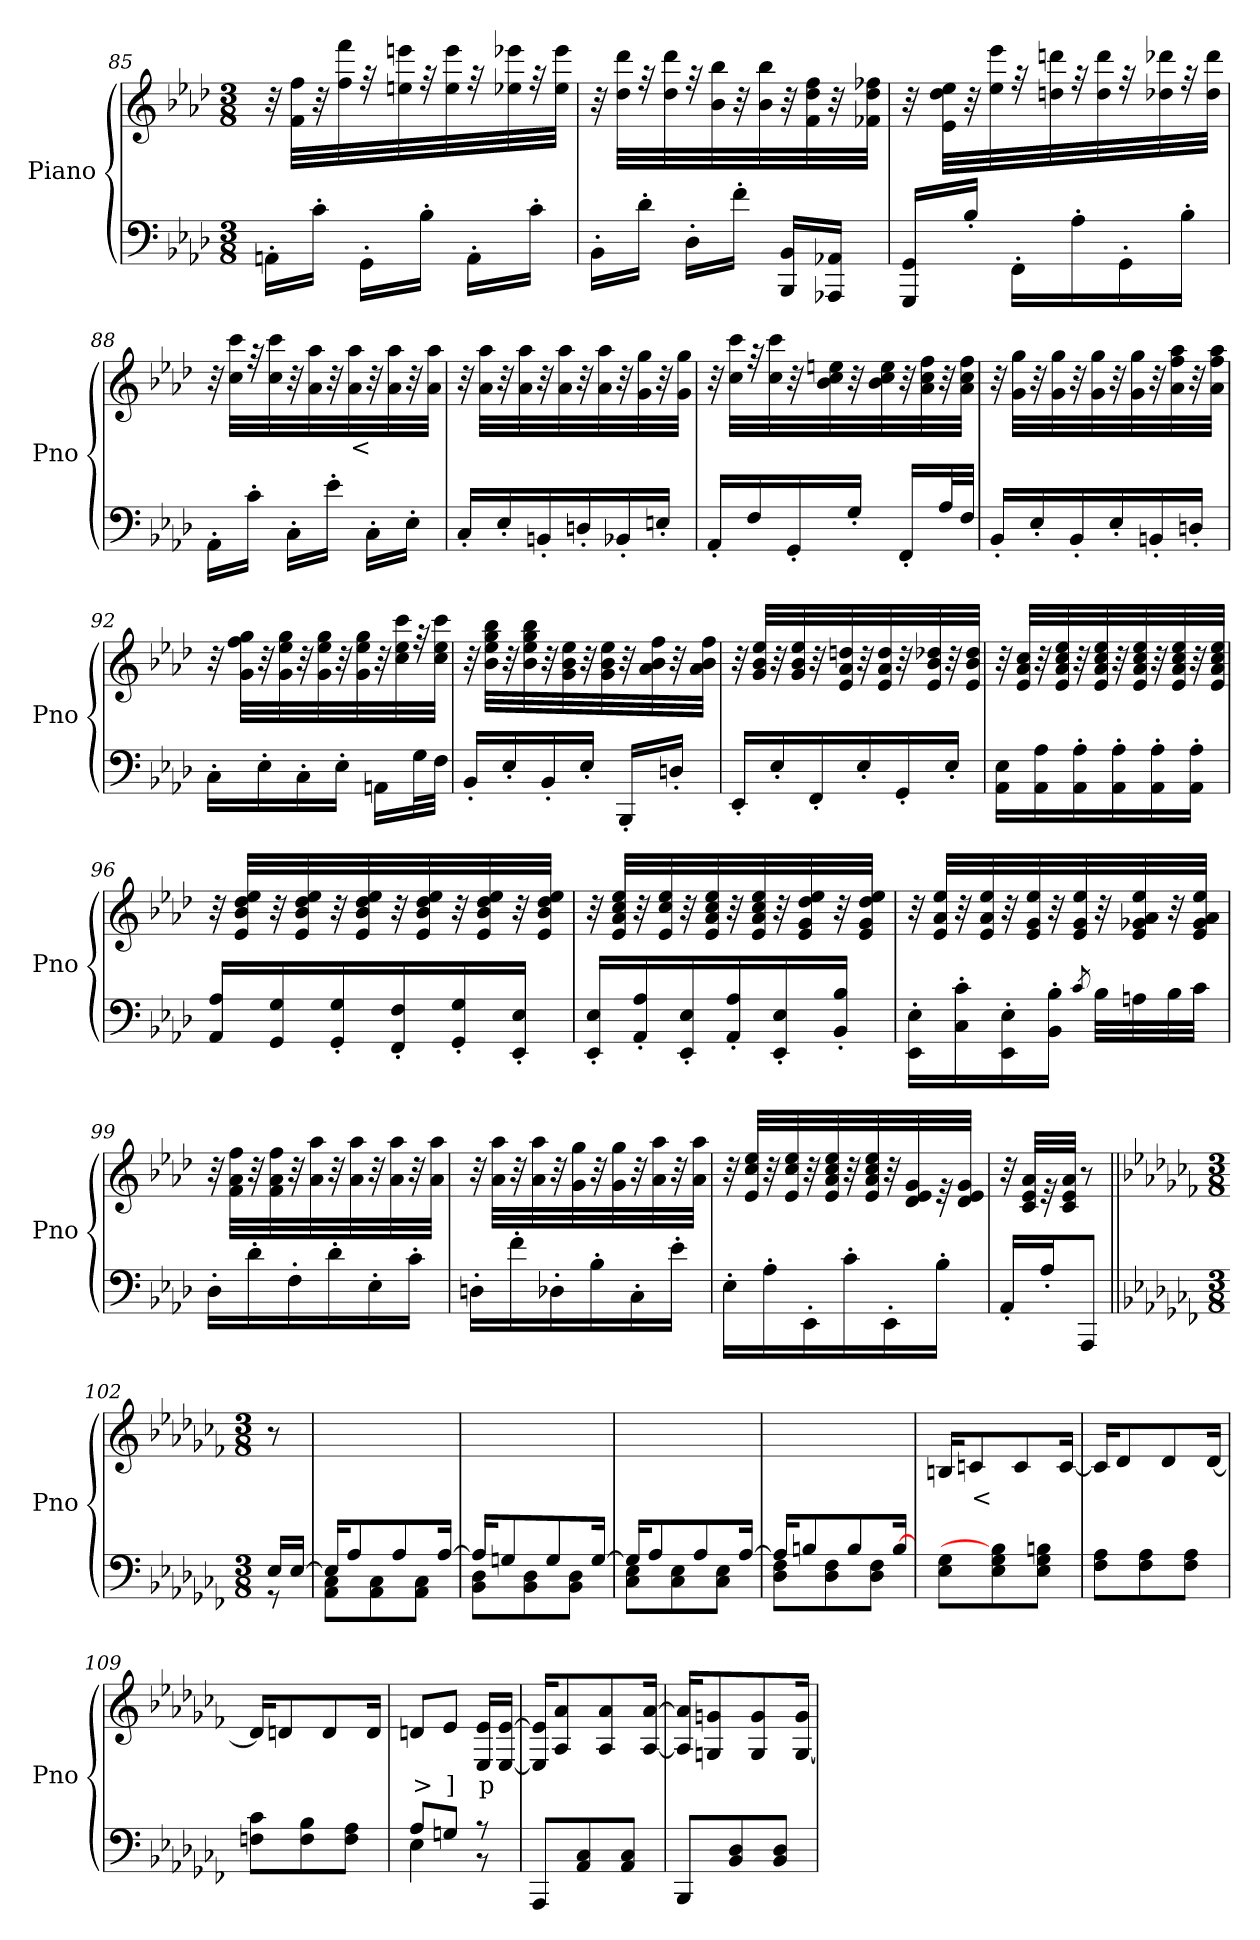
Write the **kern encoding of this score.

**kern	**kern	**text
*part2	*part1	*part1
*staff2	*staff1	*staff1
*I"Piano	*I"Piano	*
*I'Pno	*I'Pno	*
*clefF4	*clefG2	*
*k[b-e-a-d-]	*k[b-e-a-d-]	*
*A-:	*A-:	*
*M3/8	*M3/8	*
=85	=85	=85
16AAn'\LL	32r	.
.	32f\ 32ff\LLL	.
16c'\JJ	32r	.
.	32ff\ 32fff\	.
16GG'\LL	32r	.
.	32een\ 32eeen\	.
16B-'\JJ	32r	.
.	32ee\ 32eee\	.
16AA'\LL	32r	.
.	32ee-X\ 32eee-X\	.
16c'\JJ	32r	.
.	32ee-\ 32eee-\JJJ	.
=86	=86	=86
16BB-'\LL	32r	.
.	32dd-\ 32ddd-\LLL	.
16d-'\JJ	32r	.
.	32dd-\ 32ddd-\	.
16D-'\LL	32r	.
.	32b-\ 32bb-\	.
16f'\JJ	32r	.
.	32b-\ 32bb-\	.
16BBB-/ 16BB-/LL	32r	.
.	32f\ 32dd-\ 32ff\	.
16AAA-X/ 16AA-X/JJ	32r	.
.	32f-X\ 32dd-\ 32ff-X\JJJ	.
!!LO:PB:g=z
=87	=87	=87
16GGG/ 16GG/LL	32r	.
.	32e-\ 32dd-\ 32ee-\LLL	.
16B-'/JJ	32r	.
.	32ee-\ 32eee-\	.
16FF'\LL	32r	.
.	32ddn\ 32dddn\	.
16A-'\	32r	.
.	32dd\ 32ddd\	.
16GG'\	32r	.
.	32dd-X\ 32ddd-X\	.
16B-'\JJ	32r	.
.	32dd-\ 32ddd-\JJJ	.
=88	=88	=88
16AA-'\LL	32r	.
.	32cc\ 32ccc\LLL	.
16c'\JJ	32r	.
.	32cc\ 32ccc\	.
16C'\LL	32r	.
.	32a-\ 32aa-\	.
16e-'\JJ	32r	.
.	32a-\ 32aa-\	<
16C'\LL	32r	.
.	32a-\ 32aa-\	.
16E-'\JJ	32r	.
.	32a-\ 32aa-\JJJ	.
=89	=89	=89
16C'/LL	32r	.
.	32a-\ 32aa-\LLL	.
16E-'/	32r	.
.	32a-\ 32aa-\	.
16BBn'/	32r	.
.	32a-\ 32aa-\	.
16Dn'/	32r	.
.	32a-\ 32aa-\	.
16BB-X'/	32r	.
.	32g\ 32gg\	.
16En'/JJ	32r	.
.	32g\ 32gg\JJJ	.
!!LO:LB:g=z
=90	=90	=90
16AA-'/LL	32r	.
.	32cc\ 32ccc\LLL	.
16F/	32r	.
.	32cc\ 32ccc\	.
16GG'/	32r	.
.	32b-\ 32cc\ 32een\	.
16G'/JJ	32r	.
.	32b-\ 32cc\ 32ee\	.
16FF'/LL	32r	.
.	32a-\ 32cc\ 32ff\	.
32A-/L	32r	.
32F/JJJ	32a-\ 32cc\ 32ff\JJJ	.
=91	=91	=91
16BB-'/LL	32r	.
.	32g\ 32gg\LLL	.
16E-'/	32r	.
.	32g\ 32gg\	.
16BB-'/	32r	.
.	32g\ 32gg\	.
16E-'/	32r	.
.	32g\ 32gg\	.
16BBn'/	32r	.
.	32a-\ 32ff\ 32aa-\	.
16Dn'/JJ	32r	.
.	32a-\ 32ff\ 32aa-\JJJ	.
=92	=92	=92
16C'\LL	32r	.
.	32g\ 32ff\ 32gg\LLL	.
16E-'\	32r	.
.	32g\ 32ee-\ 32gg\	.
16C'\	32r	.
.	32g\ 32ee-\ 32gg\	.
16E-'\JJ	32r	.
.	32g\ 32ee-\ 32gg\	.
16AAn\LL	32r	.
.	32cc\ 32ee-\ 32ccc\	.
32G\L	32r	.
32F\JJJ	32cc\ 32ee-\ 32ccc\JJJ	.
=93	=93	=93
16BB-'/LL	32r	.
.	32b-\ 32ee-\ 32gg\ 32bb-\LLL	.
16E-'/	32r	.
.	32b-\ 32ee-\ 32gg\ 32bb-\	.
16BB-'/	32r	.
.	32g\ 32b-\ 32ee-\	.
16E-'/JJ	32r	.
.	32g\ 32b-\ 32ee-\	.
16BBB-'/LL	32r	.
.	32a-\ 32b-\ 32ff\	.
16Dn'/JJ	32r	.
.	32a-\ 32b-\ 32ff\JJJ	.
!!LO:LB:g=z
=94	=94	=94
16EE-'/LL	32r	.
.	32g/ 32b-/ 32ee-/LLL	.
16E-'/	32r	.
.	32g/ 32b-/ 32ee-/	.
16FF'/	32r	.
.	32e-/ 32a-/ 32ddn/	.
16E-'/	32r	.
.	32e-/ 32a-/ 32dd/	.
16GG'/	32r	.
.	32e-/ 32b-/ 32dd-X/	.
16E-'/JJ	32r	.
.	32e-/ 32b-/ 32dd-/JJJ	.
=95	=95	=95
16AA-\ 16E-\LL	32r	.
.	32e-/ 32a-/ 32cc/LLL	.
16AA-\ 16A-\	32r	.
.	32e-/ 32a-/ 32cc/ 32ee-/	.
16AA-\' 16A-\'	32r	.
.	32e-/ 32a-/ 32cc/ 32ee-/	.
16AA-\' 16A-\'	32r	.
.	32e-/ 32a-/ 32cc/ 32ee-/	.
16AA-\' 16A-\'	32r	.
.	32e-/ 32a-/ 32cc/ 32ee-/	.
16AA-\' 16A-\'JJ	32r	.
.	32e-/ 32a-/ 32cc/ 32ee-/JJJ	.
=96	=96	=96
16AA-/ 16A-/LL	32r	.
.	32e-/ 32b-/ 32dd-/ 32ee-/LLL	.
16GG/ 16G/	32r	.
.	32e-/ 32b-/ 32dd-/ 32ee-/	.
16GG/' 16G/'	32r	.
.	32e-/ 32b-/ 32dd-/ 32ee-/	.
16FF/' 16F/'	32r	.
.	32e-/ 32b-/ 32dd-/ 32ee-/	.
16GG/' 16G/'	32r	.
.	32e-/ 32b-/ 32dd-/ 32ee-/	.
16EE-/' 16E-/'JJ	32r	.
.	32e-/ 32b-/ 32dd-/ 32ee-/JJJ	.
!!LO:LB:g=z
=97	=97	=97
16EE-/' 16E-/'LL	32r	.
.	32e-/ 32a-/ 32cc/ 32ee-/LLL	.
16AA-/' 16A-/'	32r	.
.	32e-/ 32cc/ 32ee-/	.
16EE-/' 16E-/'	32r	.
.	32e-/ 32a-/ 32cc/ 32ee-/	.
16AA-/' 16A-/'	32r	.
.	32e-/ 32a-/ 32cc/ 32ee-/	.
16EE-/' 16E-/'	32r	.
.	32e-/ 32g/ 32dd-/ 32ee-/	.
16BB-/' 16B-/'JJ	32r	.
.	32e-/ 32g/ 32dd-/ 32ee-/JJJ	.
=98	=98	=98
16EE-\' 16E-\'LL	32r	.
.	32e-/ 32a-/ 32ee-/LLL	.
16C\' 16c\'	32r	.
.	32e-/ 32a-/ 32ee-/	.
16EE-\' 16E-\'	32r	.
.	32e-/ 32g/ 32ee-/	.
16BB-\' 16B-\'JJ	32r	.
.	32e-/ 32g/ 32ee-/	.
8qc/	.	.
32B-\LLL	32r	.
32An\	32e-/ 32g-X/ 32a-/ 32ee-/	.
32B-\	32r	.
32c\JJJ	32e-/ 32g-/ 32a-/ 32ee-/JJJ	.
=99	=99	=99
16D-'\LL	32r	.
.	32f\ 32a-\ 32ff\LLL	.
16d-'\	32r	.
.	32f\ 32a-\ 32ff\	.
16F'\	32r	.
.	32a-\ 32aa-\	.
16d-'\	32r	.
.	32a-\ 32aa-\	.
16E-'\	32r	.
.	32a-\ 32aa-\	.
16c'\JJ	32r	.
.	32a-\ 32aa-\JJJ	.
=100	=100	=100
16Dn'\LL	32r	.
.	32a-\ 32aa-\LLL	.
16f'\	32r	.
.	32a-\ 32aa-\	.
16D-X'\	32r	.
.	32g\ 32gg\	.
16B-'\	32r	.
.	32g\ 32gg\	.
16C'\	32r	.
.	32a-\ 32aa-\	.
16e-'\JJ	32r	.
.	32a-\ 32aa-\JJJ	.
!!LO:LB:g=z
=101	=101	=101
16E-'\LL	32r	.
.	32e-/ 32cc/ 32ee-/LLL	.
16A-'\	32r	.
.	32e-/ 32cc/ 32ee-/	.
16EE-'\	32r	.
.	32e-/ 32a-/ 32cc/ 32ee-/	.
16c'\	32r	.
.	32e-/ 32a-/ 32cc/ 32ee-/	.
16EE-'\	32r	.
.	32d-/ 32e-/ 32g/	.
16B-'\JJ	32r	.
.	32d-/ 32e-/ 32g/JJJ	.
=102	=102	=102
16AA-'/LL	32r	.
.	32c/ 32e-/ 32a-/LLL	.
16A-'/J	32r	.
.	32c/ 32e-/ 32a-/JJJ	.
8AAA-/J	8r	.
=102X3||	=102X3||	=102X3||
*k[b-e-a-d-g-c-f-]	*k[b-e-a-d-g-c-f-]	*
*M3/8	*M3/8	*
*^	*	*
16E-/LL	8r	8r	.
[16E-/JJ	.	.	.
=103	=103	=103	=103
16E-/KL]	8AA-\ 8C-\L	4.ryy	.
8A-/	.	.	.
.	8AA-\ 8C-\	.	.
8A-/	.	.	.
.	8AA-\ 8C-\J	.	.
[16A-/Jk	.	.	.
=104	=104	=104	=104
16A-/KL]	8BB-\ 8D-\L	4.ryy	.
8Gn/	.	.	.
.	8BB-\ 8D-\	.	.
8G/	.	.	.
.	8BB-\ 8D-\J	.	.
[16G/Jk	.	.	.
=105	=105	=105	=105
16G/KL]	8C-\ 8E-\L	4.ryy	.
8A-/	.	.	.
.	8C-\ 8E-\	.	.
8A-/	.	.	.
.	8C-\ 8E-\J	.	.
[16A-/Jk	.	.	.
=106	=106	=106	=106
16A-/KL]	8D-\ 8F-\L	4.ryy	.
8Bn/	.	.	.
.	8D-\ 8F-\	.	.
8B/	.	.	.
.	8D-\ 8F-\J	.	.
[16B/Jk	.	.	.
*v	*v	*	*
!!LO:PB:g=z
=107	=107	=107
8E-\ 8G-\L	16Bn/KL	.
.	8cn/	<
8E-\ 8G-\ 8B\]	.	.
.	8c/	.
8E-\ 8G-\ 8Bn\J	.	.
.	[16c/Jk	.
=108	=108	=108
8F-\ 8A-\L	16c/KL]	.
.	8d-/	.
8F-\ 8A-\	.	.
.	8d-/	.
8F-\ 8A-\J	.	.
.	[16d-/Jk	.
=109	=109	=109
8Fn\ 8c-\L	16d-/KL]	.
.	8dn/	.
8F\ 8B-\	.	.
.	8d/	.
8F\ 8A-\J	.	.
.	16d/Jk	.
=110	=110	=110
*^	*	*
8A-/L	4E-\	8dn/L	>
8Gn/J	.	8e-/J	]
8r	8r	16E-/ 16e-/LL	p
.	.	[16E-/ [16e-/JJ	.
*v	*v	*	*
=111	=111	=111
8AAA-/L	16E-/] 16e-/]KL	.
.	8A-/ 8a-/	.
8AA-/ 8C-/	.	.
.	8A-/ 8a-/	.
8AA-/ 8C-/J	.	.
.	[16A-/ [16a-/Jk	.
=112	=112	=112
8BBB-/L	16A-/] 16a-/]KL	.
.	8Gn/ 8gn/	.
8BB-/ 8D-/	.	.
.	8G/ 8g/	.
8BB-/ 8D-/J	.	.
.	[16G/ 16g/Jk	.
=	=	=
*-	*-	*-
